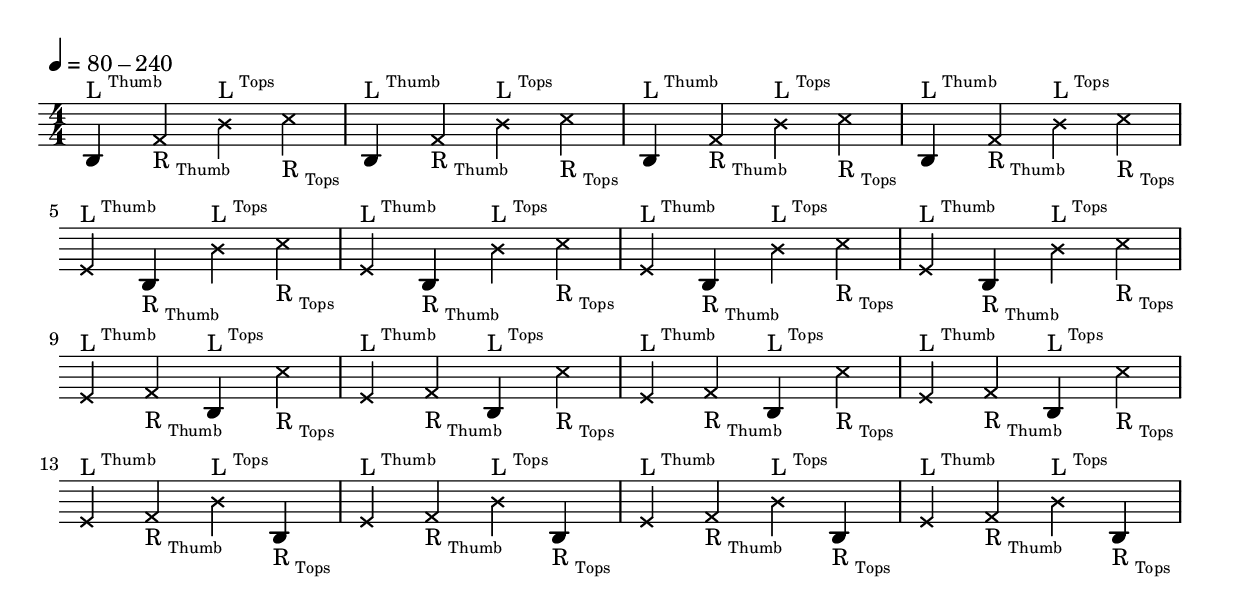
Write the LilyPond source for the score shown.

\version "2.24.1"
\include "../../global.ly"

\layout {
  indent = -3.5
}

\relative {
  \defaultScoreSettings
  \tempo 4 = 80 - 240
  \time 4/4

  \rimNote

  \repeat unfold 4 { \once \defaultNote  b4^\LThumbTop                    f'_\RThumbBtm                     b^\LTopsTop                     c_\RTopsBtm } \break
  \repeat unfold 4 {                    e,4^\LThumbTop \once \defaultNote  b_\RThumbBtm                    b'^\LTopsTop                     c_\RTopsBtm } \break
  \repeat unfold 4 {                    e,4^\LThumbTop                     f_\RThumbBtm \once \defaultNote b,^\LTopsTop                    c'_\RTopsBtm } \break
  \repeat unfold 4 {                    e,4^\LThumbTop                     f_\RThumbBtm                     b^\LTopsTop \once \defaultNote b,_\RTopsBtm }

  \resetNoteHead
}